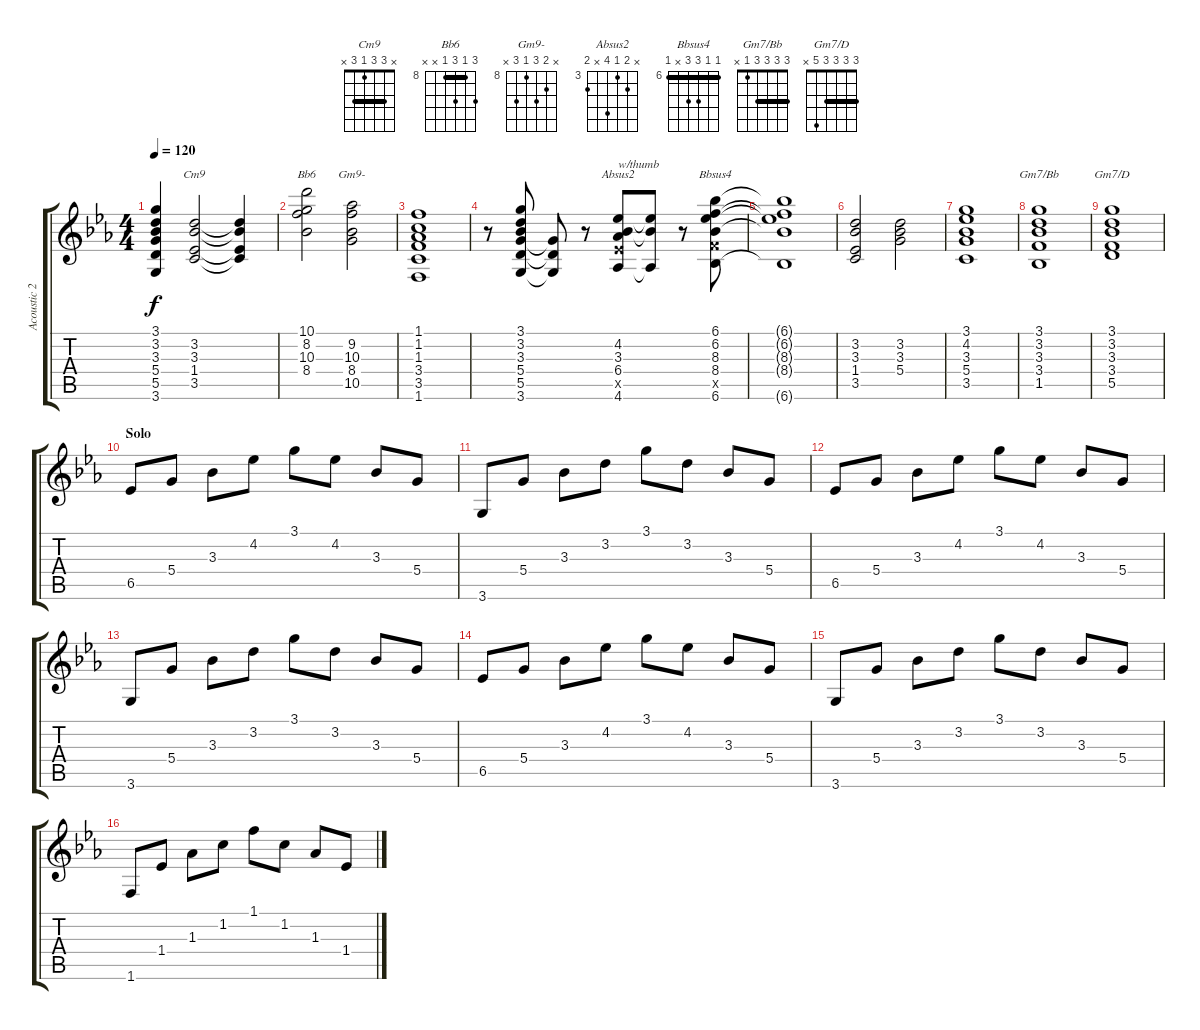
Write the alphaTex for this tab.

\track ("Acoustic 2" "Acoustic 2") {instrument acousticguitarnylon}
\staff {score tabs}
\tuning (E4 B3 G3 D3 A2 E2) {hide}
\chord ("Cm9" x 3 3 1 3 x) {barre 3}
\chord ("Bb6" 10 8 10 8 x x) {firstfret 8 barre 8}
\chord ("Gm9-" x 9 10 8 10 x) {firstfret 8}
\chord ("Absus2" x 4 3 6 x 4) {firstfret 3}
\chord ("Bbsus4" 6 6 8 8 x 6) {firstfret 6 barre 6}
\chord ("Gm7/Bb" 3 3 3 3 1 x) {barre 3}
\chord ("Gm7/D" 3 3 3 3 5 x) {barre 3}
\ts (4 4)
\tempo 120
\clef g2
\ks cminor
(3.1{t} 3.2{t} 3.3{t} 5.4{t} 5.5{t} 3.6{t}).4{dy f} (3.2 3.3 1.4 3.5).2{ch "Cm9"} (3.2{t} 3.3{t} 1.4{t} 3.5{t}).4 |
(10.1 8.2 10.3 8.4).2{ch "Bb6"} (9.2 10.3 8.4 10.5).2{ch "Gm9-"} |
(1.1 1.2 1.3 3.4 3.5 1.6).1 |
r.8 (3.1 3.2 3.3 5.4 5.5 3.6).8 (5.4{t} 5.5{t} 3.6{t}).8 r.8 (4.2 3.3 6.4 6.5{x} 4.6).8{ch "Absus2" txt "w/thumb "} (4.2{t} 3.3{t} 4.6{t}).8 r.8 (6.1 6.2 8.3 8.4 8.5{x} 6.6).8{ch "Bbsus4"} |
(6.1{t} 6.2{t} 8.3{t} 8.4{t} 6.6{t}).1 |
(3.2 3.3 1.4 3.5).2 (3.2 3.3 5.4).2 |
(3.1 4.2 3.3 5.4 3.5).1 |
(3.1 3.2 3.3 3.4 1.5).1{ch "Gm7/Bb"} |
(3.1 3.2 3.3 3.4 5.5).1{ch "Gm7/D"} |
\section ("" "Solo")
6.5.8 5.4.8 3.3.8 4.2.8 3.1.8 4.2.8 3.3.8 5.4.8 |
3.6.8 5.4.8 3.3.8 3.2.8 3.1.8 3.2.8 3.3.8 5.4.8 |
6.5.8 5.4.8 3.3.8 4.2.8 3.1.8 4.2.8 3.3.8 5.4.8 |
3.6.8 5.4.8 3.3.8 3.2.8 3.1.8 3.2.8 3.3.8 5.4.8 |
6.5.8 5.4.8 3.3.8 4.2.8 3.1.8 4.2.8 3.3.8 5.4.8 |
3.6.8 5.4.8 3.3.8 3.2.8 3.1.8 3.2.8 3.3.8 5.4.8 |
1.6.8 1.4.8 1.3.8 1.2.8 1.1.8 1.2.8 1.3.8 1.4.8
